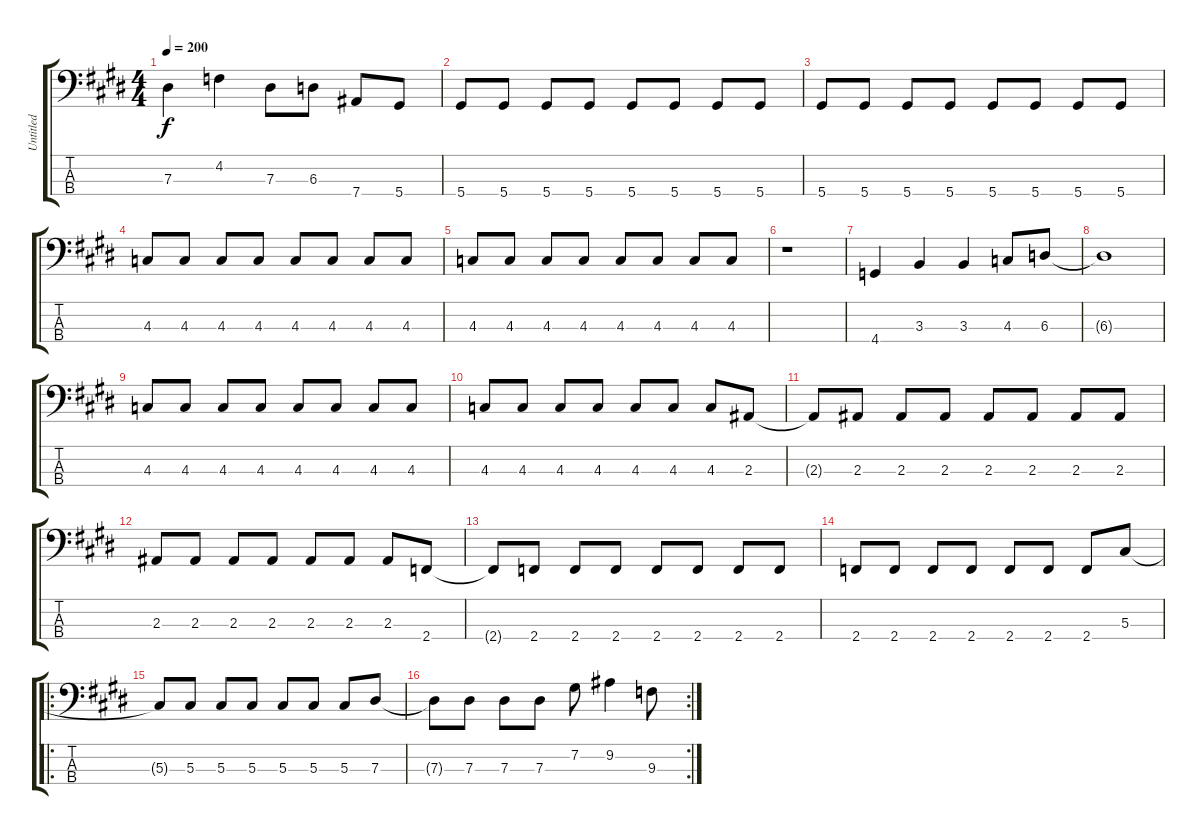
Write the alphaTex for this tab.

\track ("Untitled" "Untitled") {instrument electricbassfinger}
\staff {score tabs}
\tuning (Gb2 Db2 Ab1 Eb1) {hide}
\ts (4 4)
\tempo 200
\clef f4
\ks e
7.3.4{dy f} 4.2.4 7.3.8 6.3.8 7.4.8 5.4.8 |
\ks c#minor
5.4.8 5.4.8 5.4.8 5.4.8 5.4.8 5.4.8 5.4.8 5.4.8 |
5.4.8 5.4.8 5.4.8 5.4.8 5.4.8 5.4.8 5.4.8 5.4.8 |
4.3.8 4.3.8 4.3.8 4.3.8 4.3.8 4.3.8 4.3.8 4.3.8 |
4.3.8 4.3.8 4.3.8 4.3.8 4.3.8 4.3.8 4.3.8 4.3.8 |
r.1 |
4.4.4 3.3.4 3.3.4 4.3.8 6.3.8 |
6.3{t}.1 |
4.3.8 4.3.8 4.3.8 4.3.8 4.3.8 4.3.8 4.3.8 4.3.8 |
4.3.8 4.3.8 4.3.8 4.3.8 4.3.8 4.3.8 4.3.8 2.3.8 |
2.3{t}.8 2.3.8 2.3.8 2.3.8 2.3.8 2.3.8 2.3.8 2.3.8 |
2.3.8 2.3.8 2.3.8 2.3.8 2.3.8 2.3.8 2.3.8 2.4.8 |
2.4{t}.8 2.4.8 2.4.8 2.4.8 2.4.8 2.4.8 2.4.8 2.4.8 |
2.4.8 2.4.8 2.4.8 2.4.8 2.4.8 2.4.8 2.4.8 5.3.8 |
\ro
5.3{t}.8 5.3.8 5.3.8 5.3.8 5.3.8 5.3.8 5.3.8 7.3.8 |
\rc 2
7.3{t}.8 7.3.8 7.3.8 7.3.8 7.2.8 9.2.4 9.3.8
